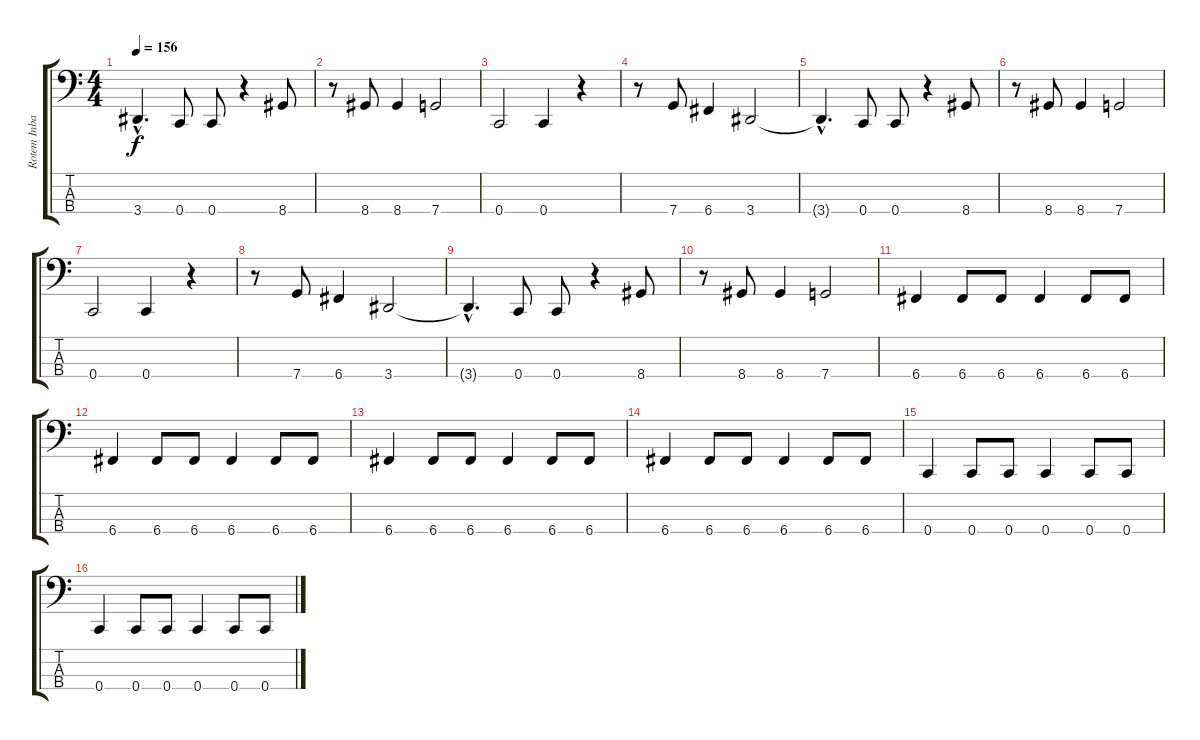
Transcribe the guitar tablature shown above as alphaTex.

\track ("Rotem Inbar" "Rotem Inba") {instrument electricbasspick}
\staff {score tabs}
\tuning (F2 C2 G1 C1) {hide}
\ts (4 4)
\tempo 156
\clef f4
\ks c
3.4{hac t}.4{d dy f} 0.4.8 0.4.8 r.4 8.4.8 |
r.8 8.4.8 8.4.4 7.4.2 |
0.4.2 0.4.4 r.4 |
r.8 7.4.8 6.4.4 3.4.2 |
3.4{hac t}.4{d} 0.4.8 0.4.8 r.4 8.4.8 |
r.8 8.4.8 8.4.4 7.4.2 |
0.4.2 0.4.4 r.4 |
r.8 7.4.8 6.4.4 3.4.2 |
3.4{hac t}.4{d} 0.4.8 0.4.8 r.4 8.4.8 |
r.8 8.4.8 8.4.4 7.4.2 |
\section ("" "")
6.4.4 6.4.8 6.4.8 6.4.4 6.4.8 6.4.8 |
6.4.4 6.4.8 6.4.8 6.4.4 6.4.8 6.4.8 |
6.4.4 6.4.8 6.4.8 6.4.4 6.4.8 6.4.8 |
6.4.4 6.4.8 6.4.8 6.4.4 6.4.8 6.4.8 |
0.4.4 0.4.8 0.4.8 0.4.4 0.4.8 0.4.8 |
0.4.4 0.4.8 0.4.8 0.4.4 0.4.8 0.4.8
